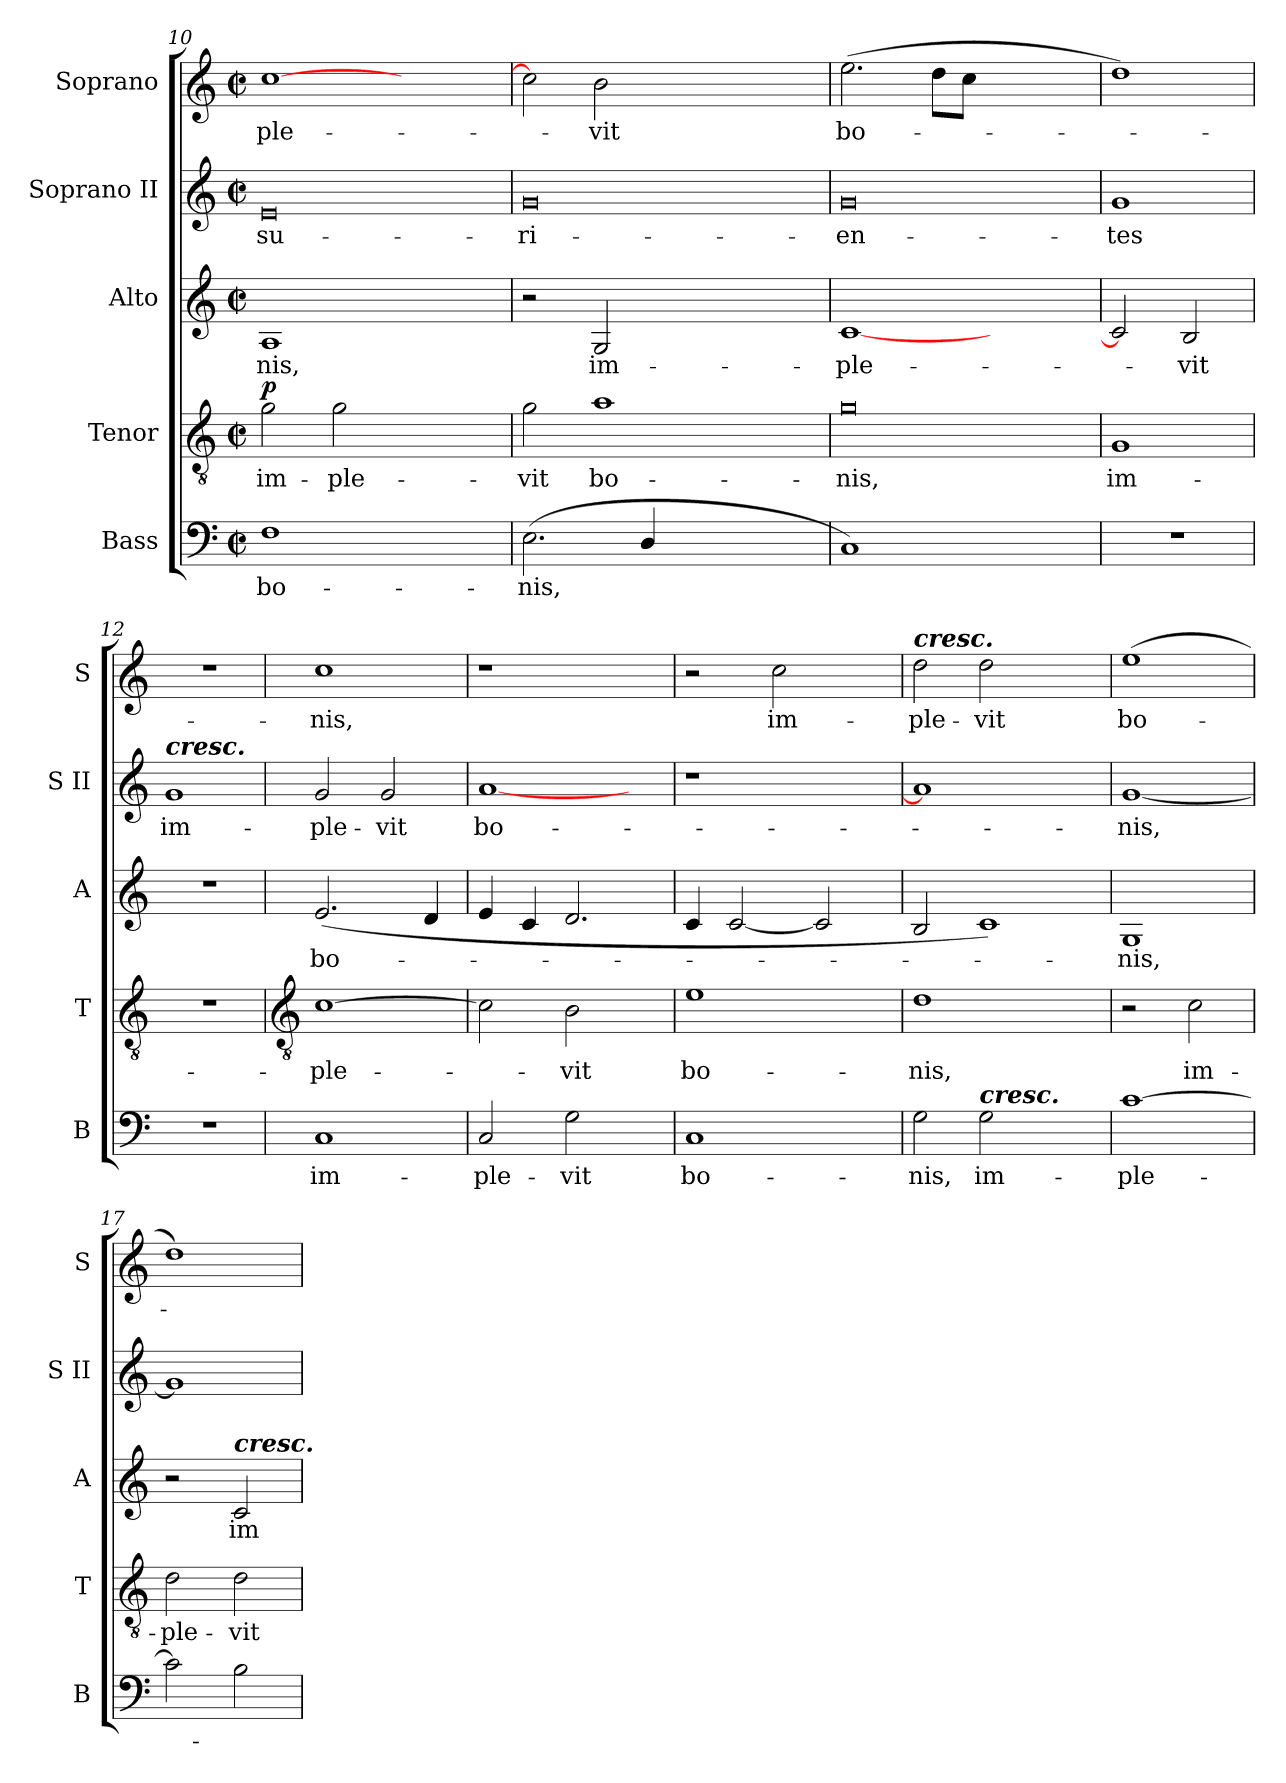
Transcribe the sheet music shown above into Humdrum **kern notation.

**kern	**text	**kern	**text	**dynam	**kern	**text	**kern	**text	**kern	**text
*part5	*part5	*part4	*part4	*part4	*part3	*part3	*part2	*part2	*part1	*part1
*staff5	*staff5	*staff4	*staff4	*staff4	*staff3	*staff3	*staff2	*staff2	*staff1	*staff1
*I"Bass	*	*I"Tenor	*	*	*I"Alto	*	*I"Soprano II	*	*I"Soprano	*
*I'B	*	*I'T	*	*	*I'A	*	*I'S II	*	*I'S	*
*clefF4	*	*clefGv2	*	*	*clefG2	*	*clefG2	*	*clefG2	*
*k[]	*	*k[]	*	*	*k[]	*	*k[]	*	*k[]	*
*C:	*	*C:	*	*	*C:	*	*C:	*	*C:	*
*M2/2	*	*M2/2	*	*	*M2/2	*	*M2/2	*	*M2/2	*
*met(c|)	*	*met(c|)	*	*	*met(c|)	*	*met(c|)	*	*met(c|)	*
=10B	=10B	=10B	=10B	=10B	=10B	=10B	=10B	=10B	=10B	=10B
!	!LO:LY:b	!	!LO:LY:b	!LO:DY:b	!	!LO:LY:b	!	!LO:LY:b	!	!LO:LY:b
1F	bo-	2g	im-	p	1A	nis,	0e	-su-	[1cc	-ple-
!	!	!	!LO:LY:b	!	!	!	!	!	!	!
.	.	2g	-ple-	.	.	.	.	.	.	.
1ryy	.	1ryy	.	.	1ryy	.	.	.	1ryy	.
=11	=11	=11	=11	=11	=11	=11	=11	=11	=11	=11
!	!LO:LY:b	!	!LO:LY:b	!	!	!	!	!LO:LY:b	!	!
(<2.E	-nis,	2g	-vit	.	2r	.	0g	-ri-	2cc]	.
!	!	!	!LO:LY:b	!	!	!LO:LY:b	!	!	!	!LO:LY:b
.	.	1a	bo-	.	2G	im-	.	.	2b	vit
4D/	.	.	.	.	.	.	.	.	.	.
1ryy	.	.	.	.	1ryy	.	.	.	1ryy	.
.	.	2ryy	.	.	.	.	.	.	.	.
!!LO:LB:g=z
=11A	=11A	=11A	=11A	=11A	=11A	=11A	=11A	=11A	=11A	=11A
!	!	!	!LO:LY:b	!	!	!LO:LY:b	!	!LO:LY:b	!	!LO:LY:b
1C)	.	0g	-nis,	.	[1c	-ple-	0g	-en-	(>2.ee	bo-
.	.	.	.	.	.	.	.	.	8ddL	.
.	.	.	.	.	.	.	.	.	8ccJ	.
1ryy	.	.	.	.	1ryy	.	.	.	1ryy	.
=12	=12	=12	=12	=12	=12	=12	=12	=12	=12	=12
!	!	!	!LO:LY:b	!	!	!	!	!LO:LY:b	!	!
1r	.	1G	im-	.	2c]	.	1g	-tes	1dd)	.
!	!	!	!	!	!	!LO:LY:b	!	!	!	!
.	.	.	.	.	2B	vit	.	.	.	.
=12A	=12A	=12A	=12A	=12A	=12A	=12A	=12A	=12A	=12A	=12A
!	!	!	!	!	!	!	!LO:TX:a:Bi:t=cresc.	!	!	!
!	!	!	!	!	!	!	!	!LO:LY:b	!	!
1r	.	1r	.	.	1r	.	1g	im-	1r	.
!!LO:LB:g=z
=13	=13	=13	=13	=13	=13	=13	=13	=13	=13	=13
*	*	*clefGv2	*	*	*	*	*	*	*	*
!	!LO:LY:b	!	!LO:LY:b	!	!	!LO:LY:b	!	!LO:LY:b	!	!LO:LY:b
1C	im-	[1c	-ple-	.	(<2.e	bo-	2g	-ple-	1cc	nis,
!	!	!	!	!	!	!	!	!LO:LY:b	!	!
.	.	.	.	.	.	.	2g	-vit	.	.
.	.	.	.	.	4d	.	.	.	.	.
=14A	=14A	=14A	=14A	=14A	=14A	=14A	=14A	=14A	=14A	=14A
!	!LO:LY:b	!	!	!	!	!	!	!LO:LY:b	!	!
2C	-ple-	2c]	.	.	4e	.	[1a	bo-	1r	.
.	.	.	.	.	4c	.	.	.	.	.
!	!LO:LY:b	!	!LO:LY:b	!	!	!	!	!	!	!
2G	-vit	2B	vit	.	2.d	.	.	.	.	.
4ryy	.	4ryy	.	.	.	.	4ryy	.	4ryy	.
=14B	=14B	=14B	=14B	=14B	=14B	=14B	=14B	=14B	=14B	=14B
!	!LO:LY:b	!	!LO:LY:b	!	!	!	!	!	!	!
1C	bo-	1e	bo-	.	4c	.	1r	.	2r	.
.	.	.	.	.	[2c	.	.	.	.	.
!	!	!	!	!	!	!	!	!	!	!LO:LY:b
.	.	.	.	.	.	.	.	.	2cc	im-
.	.	.	.	.	2c]	.	.	.	.	.
4ryy	.	4ryy	.	.	.	.	4ryy	.	4ryy	.
!!LO:LB:g=z
=15A	=15A	=15A	=15A	=15A	=15A	=15A	=15A	=15A	=15A	=15A
!	!	!	!	!	!	!	!	!	!LO:TX:a:Bi:t=cresc.	!
!	!LO:LY:b	!	!LO:LY:b	!	!	!	!	!	!	!LO:LY:b
2G	-nis,	1d	-nis,	.	2B	.	1a]	.	2dd	-ple-
!LO:TX:a:Bi:t=cresc.	!	!	!	!	!	!	!	!	!	!
!	!LO:LY:b	!	!	!	!	!	!	!	!	!LO:LY:b
2G	im-	.	.	.	1c)	.	.	.	2dd	-vit
2ryy	.	2ryy	.	.	.	.	2ryy	.	2ryy	.
=16A	=16A	=16A	=16A	=16A	=16A	=16A	=16A	=16A	=16A	=16A
!	!LO:LY:b	!	!	!	!	!LO:LY:b	!	!LO:LY:b	!	!LO:LY:b
[1c	-ple-	2r	.	.	1G	nis,	[1g	nis,	(>1ee	bo-
!	!	!	!LO:LY:b	!	!	!	!	!	!	!
.	.	2c	im-	.	.	.	.	.	.	.
=17	=17	=17	=17	=17	=17	=17	=17	=17	=17	=17
!	!	!	!LO:LY:b	!	!	!	!	!	!	!
2c]	.	2d	-ple-	.	2r	.	1g]	.	1dd)	.
!	!	!	!	!	!LO:TX:a:Bi:t=cresc.	!	!	!	!	!
!	!	!	!LO:LY:b	!	!	!LO:LY:b	!	!	!	!
2B	.	2d	-vit	.	2c	im-	.	.	.	.
=	=	=	=	=	=	=	=	=	=	=
*-	*-	*-	*-	*-	*-	*-	*-	*-	*-	*-
